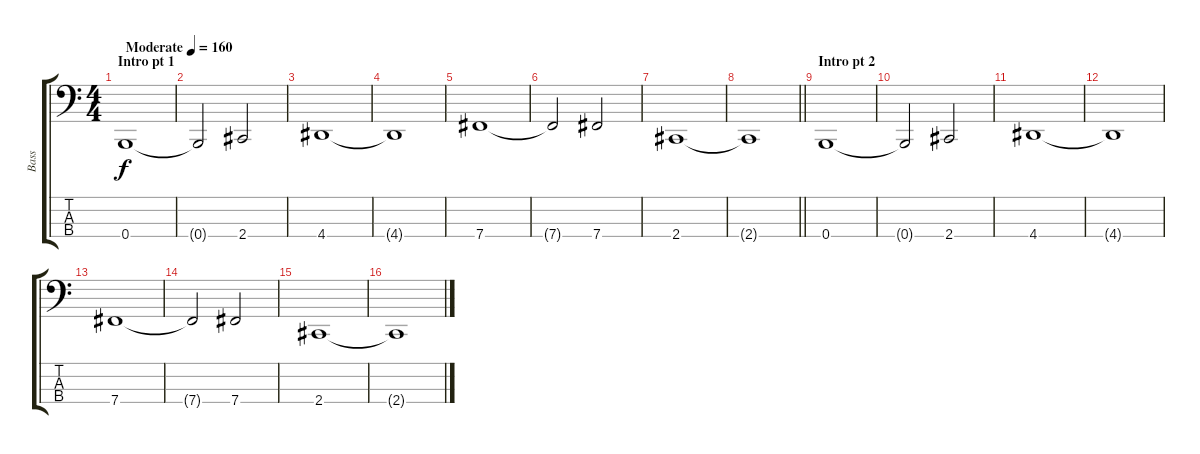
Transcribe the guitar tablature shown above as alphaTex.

\track ("Bass" "Bass") {instrument electricbasspick}
\staff {score tabs}
\tuning (E2 B1 Gb1 B0) {hide}
\ts (4 4)
\section ("" "Intro pt 1")
\tempo (160 "Moderate")
\clef f4
\ks c
0.4.1{dy f instrument electricbasspick} |
0.4{t}.2 2.4.2 |
4.4.1 |
4.4{t}.1 |
7.4.1 |
7.4{t}.2 7.4.2 |
2.4.1 |
\barLineRight lightlight
2.4{t}.1 |
\section ("" "Intro pt 2")
0.4.1 |
0.4{t}.2 2.4.2 |
4.4.1 |
4.4{t}.1 |
7.4.1 |
7.4{t}.2 7.4.2 |
2.4.1 |
2.4{t}.1
